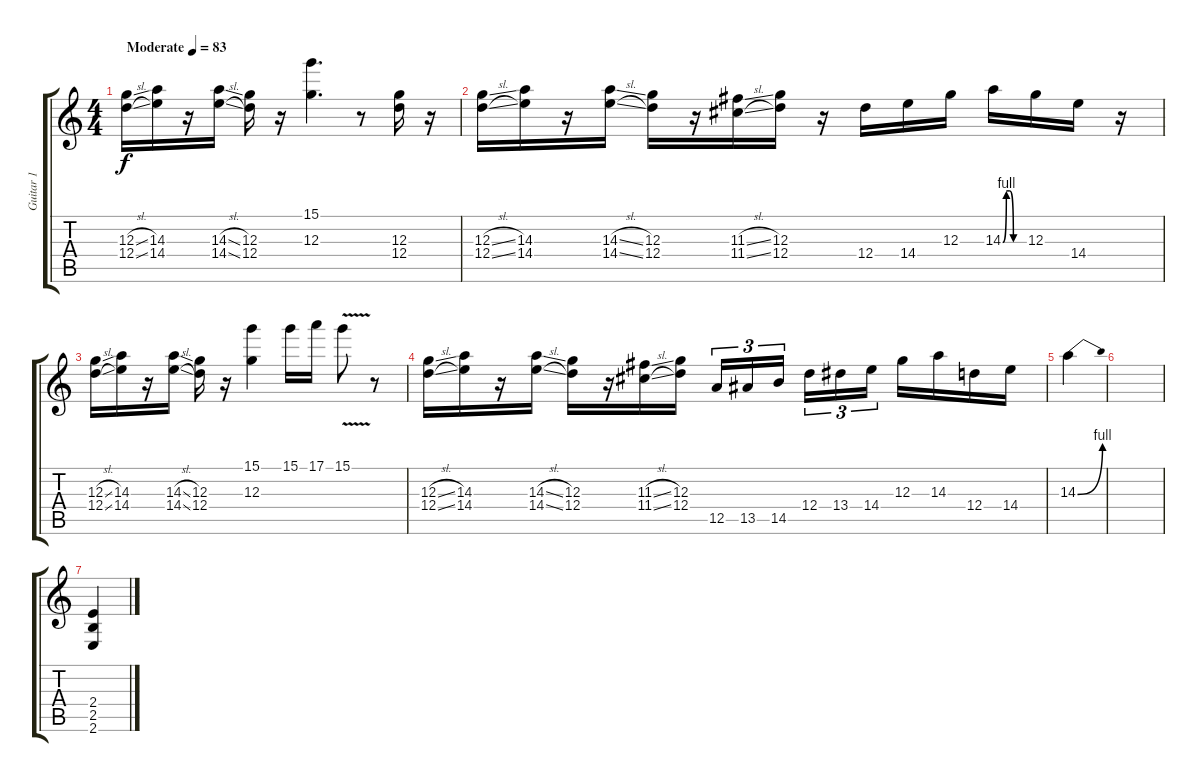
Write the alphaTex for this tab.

\track ("Guitar 1" "Guitar 1") {instrument distortionguitar}
\staff {score tabs}
\tuning (E4 B3 G3 D3 A2 D2) {hide}
\ts (4 4)
\tempo (83 "Moderate")
\clef g2
\ks c
(12.3{sl} 12.4{sl}).16{dy f instrument distortionguitar} (14.3 14.4).16 r.16 (14.3{sl} 14.4{sl}).16 (12.3 12.4).16 r.16 (15.1 12.3).4{d} r.8 (12.3 12.4).16 r.16 |
(12.3{sl} 12.4{sl}).16 (14.3 14.4).16 r.16 (14.3{sl} 14.4{sl}).16 (12.3 12.4).16 r.16 (11.3{sl} 11.4{sl}).16 (12.3 12.4).16 r.16 12.4.16 14.4.16 12.3.16 14.3{be (custom 0 0 10 4 20 4 30 0 60 0)}.16 12.3.16 14.4.16 r.16 |
(12.3{sl} 12.4{sl}).16 (14.3 14.4).16 r.16 (14.3{sl} 14.4{sl}).16 (12.3 12.4).16 r.16 (15.1 12.3).4 15.1.16 17.1.16 15.1{v}.8 r.8 |
(12.3{sl} 12.4{sl}).16 (14.3 14.4).16 r.16 (14.3{sl} 14.4{sl}).16 (12.3 12.4).16 r.16 (11.3{sl} 11.4{sl}).16 (12.3 12.4).16 12.5.16{tu (3 2)} 13.5.16{tu (3 2)} 14.5.16{tu (3 2) beam splitsecondary} 12.4.16{tu (3 2)} 13.4.16{tu (3 2)} 14.4.16{tu (3 2)} 12.3.16 14.3.16 12.4.16 14.4.16 |
14.3{be (bend 0 0 60 4)}.4 |
|
(2.4 2.5 2.6).4
